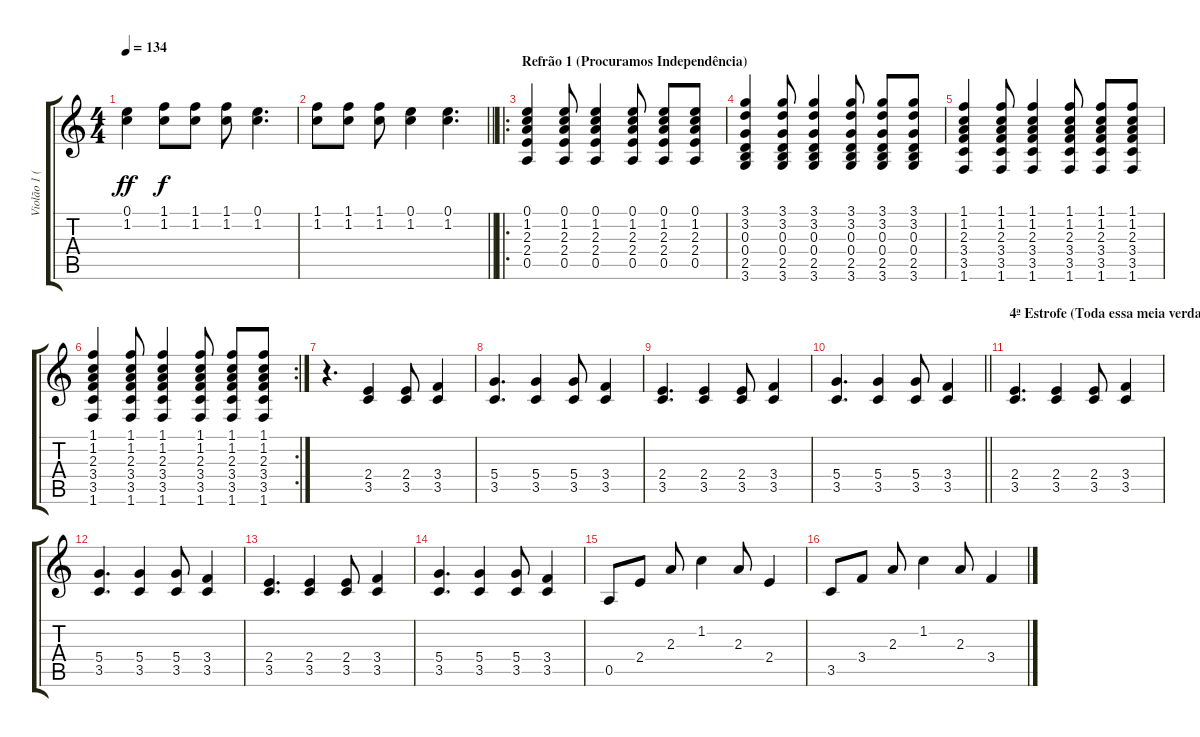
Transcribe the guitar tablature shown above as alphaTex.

\track ("Violão 1 (Kiko Zambianchi)" "Violão 1 (") {instrument acousticguitarnylon}
\staff {score tabs}
\tuning (E4 B3 G3 D3 A2 E2) {hide}
\ts (4 4)
\tempo 134
\clef g2
\ks c
(0.1 1.2).4{dy ff} (1.1 1.2).8{dy f} (1.1 1.2).8 (1.1 1.2).8 (0.1 1.2).4{d} |
\barLineRight lightlight
(1.1 1.2).8 (1.1 1.2).8 (1.1 1.2).8 (0.1 1.2).4 (0.1 1.2).4{d} |
\ro
\section ("" "Refrão 1 (Procuramos Independência)")
(0.1 1.2 2.3 2.4 0.5).4 (0.1 1.2 2.3 2.4 0.5).8 (0.1 1.2 2.3 2.4 0.5).4 (0.1 1.2 2.3 2.4 0.5).8 (0.1 1.2 2.3 2.4 0.5).8 (0.1 1.2 2.3 2.4 0.5).8 |
(3.1 3.2 0.3 0.4 2.5 3.6).4 (3.1 3.2 0.3 0.4 2.5 3.6).8 (3.1 3.2 0.3 0.4 2.5 3.6).4 (3.1 3.2 0.3 0.4 2.5 3.6).8 (3.1 3.2 0.3 0.4 2.5 3.6).8 (3.1 3.2 0.3 0.4 2.5 3.6).8 |
(1.1 1.2 2.3 3.4 3.5 1.6).4 (1.1 1.2 2.3 3.4 3.5 1.6).8 (1.1 1.2 2.3 3.4 3.5 1.6).4 (1.1 1.2 2.3 3.4 3.5 1.6).8 (1.1 1.2 2.3 3.4 3.5 1.6).8 (1.1 1.2 2.3 3.4 3.5 1.6).8 |
\rc 2
(1.1 1.2 2.3 3.4 3.5 1.6).4 (1.1 1.2 2.3 3.4 3.5 1.6).8 (1.1 1.2 2.3 3.4 3.5 1.6).4 (1.1 1.2 2.3 3.4 3.5 1.6).8 (1.1 1.2 2.3 3.4 3.5 1.6).8 (1.1 1.2 2.3 3.4 3.5 1.6).8 |
r.4{d} (2.4 3.5).4 (2.4 3.5).8 (3.4 3.5).4 |
(5.4 3.5).4{d} (5.4 3.5).4 (5.4 3.5).8 (3.4 3.5).4 |
(2.4 3.5).4{d} (2.4 3.5).4 (2.4 3.5).8 (3.4 3.5).4 |
\barLineRight lightlight
(5.4 3.5).4{d} (5.4 3.5).4 (5.4 3.5).8 (3.4 3.5).4 |
\section ("" "4ª Estrofe (Toda essa meia verdade)")
(2.4 3.5).4{d} (2.4 3.5).4 (2.4 3.5).8 (3.4 3.5).4 |
(5.4 3.5).4{d} (5.4 3.5).4 (5.4 3.5).8 (3.4 3.5).4 |
(2.4 3.5).4{d} (2.4 3.5).4 (2.4 3.5).8 (3.4 3.5).4 |
(5.4 3.5).4{d} (5.4 3.5).4 (5.4 3.5).8 (3.4 3.5).4 |
0.5.8 2.4.8 2.3.8 1.2.4 2.3.8 2.4.4 |
3.5.8 3.4.8 2.3.8 1.2.4 2.3.8 3.4.4
